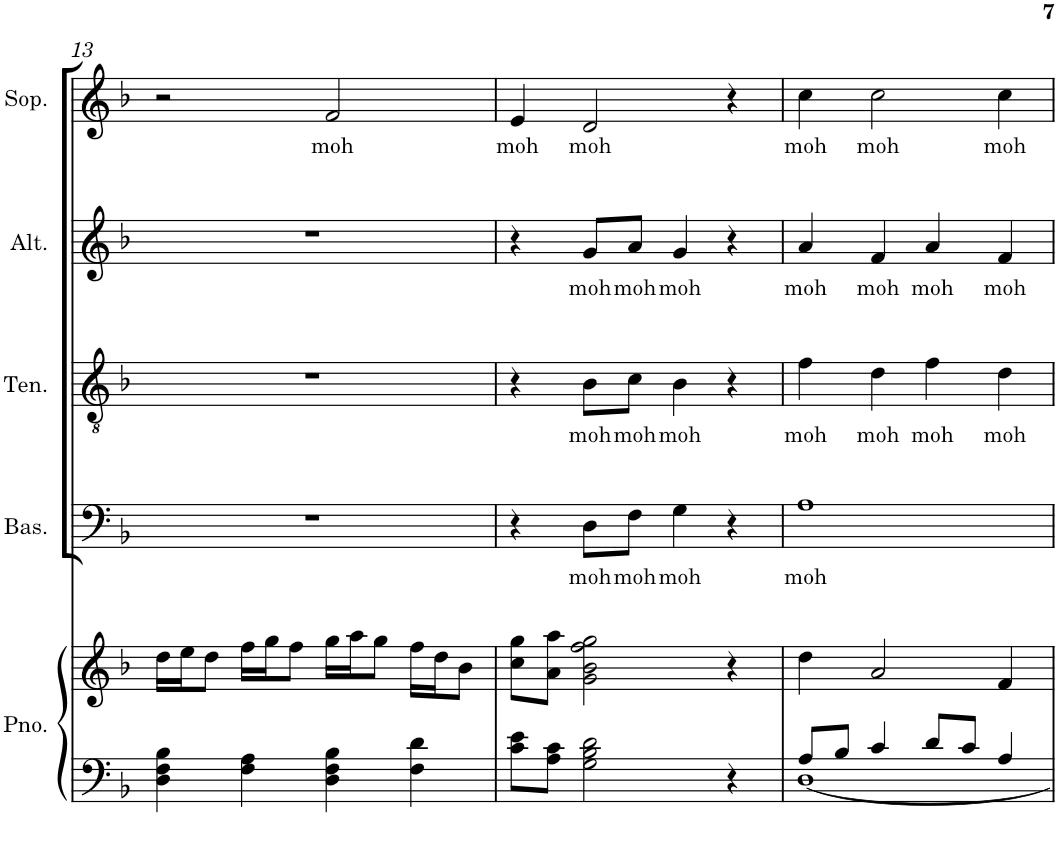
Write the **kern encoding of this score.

**kern	**kern	**kern	**text	**kern	**text	**kern	**text	**kern	**text
*part5	*part5	*part4	*part4	*part3	*part3	*part2	*part2	*part1	*part1
*staff6	*staff5	*staff4	*staff4	*staff3	*staff3	*staff2	*staff2	*staff1	*staff1
*I"Piano	*	*I"Bass	*	*I"Tenor	*	*I"Alto	*	*I"Soprano	*
*I'Pno.	*	*I'Bas.	*	*I'Ten.	*	*I'Alt.	*	*I'Sop.	*
!!LO:PB:g=z
*clefF4	*clefG2	*clefF4	*	*clefGv2	*	*clefG2	*	*clefG2	*
*k[b-]	*k[b-]	*k[b-]	*	*k[b-]	*	*k[b-]	*	*k[b-]	*
*F:	*F:	*F:	*	*F:	*	*F:	*	*F:	*
*M4/4	*M4/4	*M4/4	*	*M4/4	*	*M4/4	*	*M4/4	*
*met(c)	*met(c)	*met(c)	*	*met(c)	*	*met(c)	*	*met(c)	*
=13	=13	=13	=13	=13	=13	=13	=13	=13	=13
4D\ 4F\ 4B-\	16dd\LL	1r	.	1r	.	1r	.	2r	.
.	16ee\J	.	.	.	.	.	.	.	.
.	8dd\J	.	.	.	.	.	.	.	.
4F\ 4A\	16ff\LL	.	.	.	.	.	.	.	.
.	16gg\J	.	.	.	.	.	.	.	.
.	8ff\J	.	.	.	.	.	.	.	.
!	!	!	!	!	!	!	!	!	!LO:LY:b
4D\ 4F\ 4B-\	16gg\LL	.	.	.	.	.	.	2f/	moh
.	16aa\J	.	.	.	.	.	.	.	.
.	8gg\J	.	.	.	.	.	.	.	.
4F\ 4d\	16ff\LL	.	.	.	.	.	.	.	.
.	16dd\J	.	.	.	.	.	.	.	.
.	8b-\J	.	.	.	.	.	.	.	.
=14	=14	=14	=14	=14	=14	=14	=14	=14	=14
!	!	!	!	!	!	!	!	!	!LO:LY:b
8c\ 8e\L	8cc\ 8gg\L	4r	.	4r	.	4r	.	4e/	moh
8A\ 8c\J	8a\ 8aa\J	.	.	.	.	.	.	.	.
!	!	!	!LO:LY:b	!	!LO:LY:b	!	!LO:LY:b	!	!LO:LY:b
2G\ 2B-\ 2d\	2g\ 2b-\ 2ff\ 2gg\	8D\L	moh	8B-\L	moh	8g/L	moh	2d/	moh
!	!	!	!LO:LY:b	!	!LO:LY:b	!	!LO:LY:b	!	!
.	.	8F\J	moh	8c\J	moh	8a/J	moh	.	.
!	!	!	!LO:LY:b	!	!LO:LY:b	!	!LO:LY:b	!	!
.	.	4G\	moh	4B-\	moh	4g/	moh	.	.
4r	4r	4r	.	4r	.	4r	.	4r	.
=15	=15	=15	=15	=15	=15	=15	=15	=15	=15
*^	*	*	*	*	*	*	*	*	*
!	!	!	!	!LO:LY:b	!	!LO:LY:b	!	!LO:LY:b	!	!LO:LY:b
[<1D	8A/L	4dd\	1A	moh	4f\	moh	4a/	moh	4cc\	moh
.	8B-/J	.	.	.	.	.	.	.	.	.
!	!	!	!	!	!	!LO:LY:b	!	!LO:LY:b	!	!LO:LY:b
.	4c/	2a/	.	.	4d\	moh	4f/	moh	2cc\	moh
!	!	!	!	!	!	!LO:LY:b	!	!LO:LY:b	!	!
.	8d/L	.	.	.	4f\	moh	4a/	moh	.	.
.	8c/J	.	.	.	.	.	.	.	.	.
!	!	!	!	!	!	!LO:LY:b	!	!LO:LY:b	!	!LO:LY:b
.	4A/	4f/	.	.	4d\	moh	4f/	moh	4cc\	moh
*v	*v	*	*	*	*	*	*	*	*	*
=	=	=	=	=	=	=	=	=	=
*-	*-	*-	*-	*-	*-	*-	*-	*-	*-
